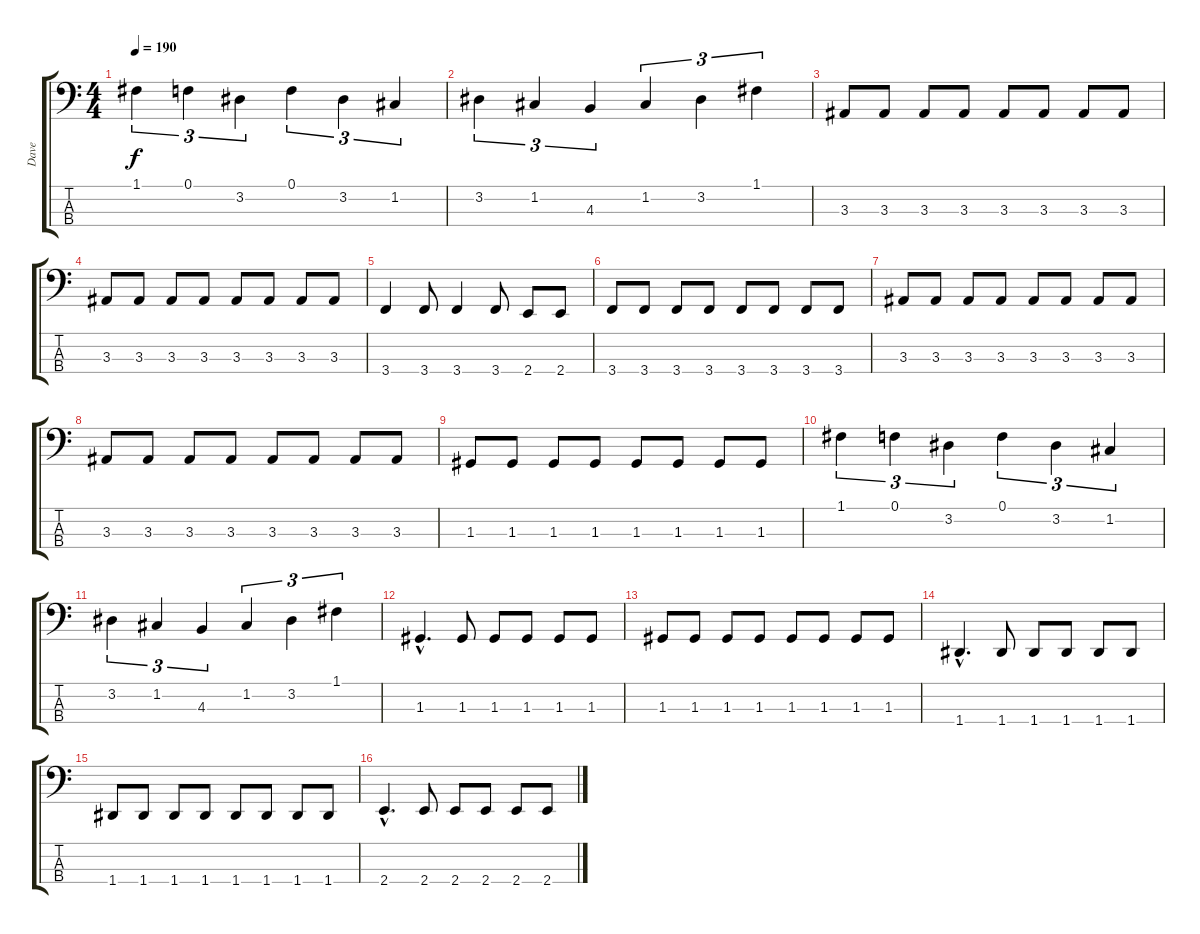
\track ("Dave" "Dave") {instrument electricbasspick}
\staff {score tabs}
\tuning (F2 C2 G1 D1) {hide}
\ts (4 4)
\tempo 190
\clef f4
\ks c
1.1.4{tu (3 2) dy f} 0.1.4{tu (3 2)} 3.2.4{tu (3 2)} 0.1.4{tu (3 2)} 3.2.4{tu (3 2)} 1.2.4{tu (3 2)} |
3.2.4{tu (3 2)} 1.2.4{tu (3 2)} 4.3.4{tu (3 2)} 1.2.4{tu (3 2)} 3.2.4{tu (3 2)} 1.1.4{tu (3 2)} |
3.3.8 3.3.8 3.3.8 3.3.8 3.3.8 3.3.8 3.3.8 3.3.8 |
3.3.8 3.3.8 3.3.8 3.3.8 3.3.8 3.3.8 3.3.8 3.3.8 |
3.4.4 3.4.8 3.4.4 3.4.8 2.4.8 2.4.8 |
3.4.8 3.4.8 3.4.8 3.4.8 3.4.8 3.4.8 3.4.8 3.4.8 |
3.3.8 3.3.8 3.3.8 3.3.8 3.3.8 3.3.8 3.3.8 3.3.8 |
3.3.8 3.3.8 3.3.8 3.3.8 3.3.8 3.3.8 3.3.8 3.3.8 |
1.3.8 1.3.8 1.3.8 1.3.8 1.3.8 1.3.8 1.3.8 1.3.8 |
1.1.4{tu (3 2)} 0.1.4{tu (3 2)} 3.2.4{tu (3 2)} 0.1.4{tu (3 2)} 3.2.4{tu (3 2)} 1.2.4{tu (3 2)} |
3.2.4{tu (3 2)} 1.2.4{tu (3 2)} 4.3.4{tu (3 2)} 1.2.4{tu (3 2)} 3.2.4{tu (3 2)} 1.1.4{tu (3 2)} |
1.3{hac}.4{d} 1.3.8 1.3.8 1.3.8 1.3.8 1.3.8 |
1.3.8 1.3.8 1.3.8 1.3.8 1.3.8 1.3.8 1.3.8 1.3.8 |
1.4{hac}.4{d} 1.4.8 1.4.8 1.4.8 1.4.8 1.4.8 |
1.4.8 1.4.8 1.4.8 1.4.8 1.4.8 1.4.8 1.4.8 1.4.8 |
2.4{hac}.4{d} 2.4.8 2.4.8 2.4.8 2.4.8 2.4.8
